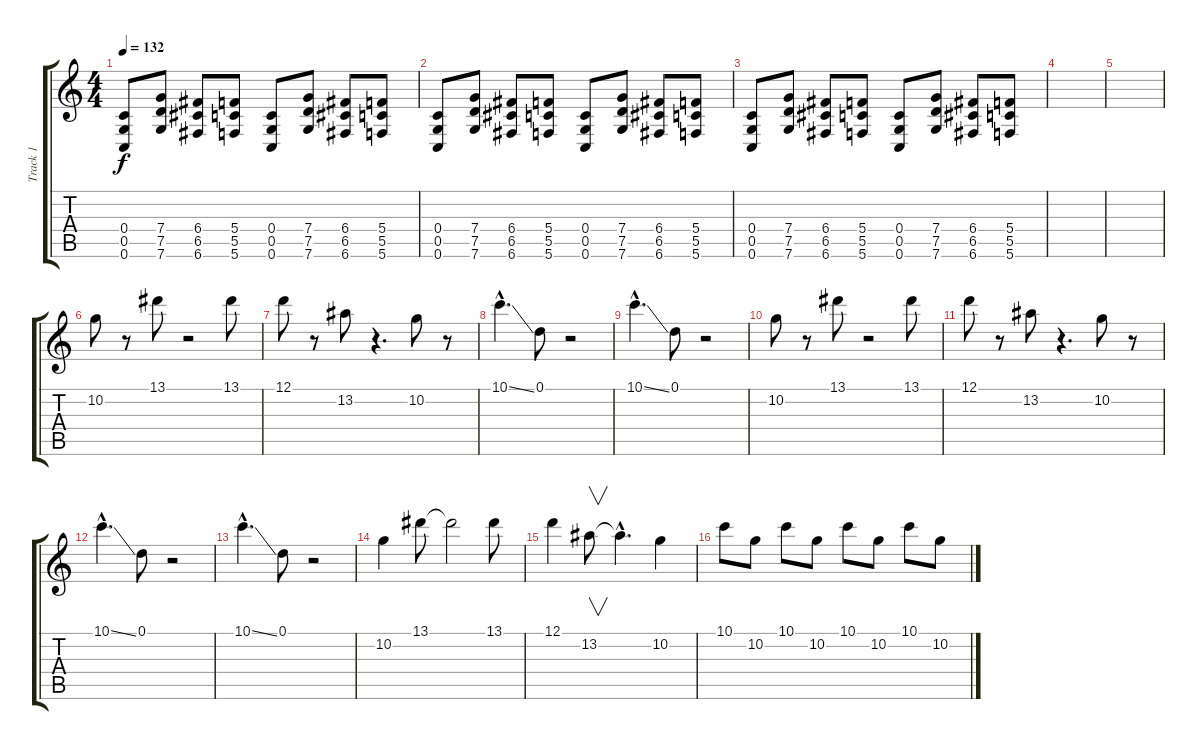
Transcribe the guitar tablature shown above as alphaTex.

\track ("Track 1" "Track 1") {instrument overdrivenguitar}
\staff {score tabs}
\tuning (D4 A3 F3 C3 G2 C2) {hide}
\ts (4 4)
\tempo 132
\clef g2
\ks c
(0.4 0.5 0.6).8{dy f} (7.4 7.5 7.6).8 (6.4 6.5 6.6).8 (5.4 5.5 5.6).8 (0.4 0.5 0.6).8 (7.4 7.5 7.6).8 (6.4 6.5 6.6).8 (5.4 5.5 5.6).8 |
(0.4 0.5 0.6).8 (7.4 7.5 7.6).8 (6.4 6.5 6.6).8 (5.4 5.5 5.6).8 (0.4 0.5 0.6).8 (7.4 7.5 7.6).8 (6.4 6.5 6.6).8 (5.4 5.5 5.6).8 |
(0.4 0.5 0.6).8 (7.4 7.5 7.6).8 (6.4 6.5 6.6).8 (5.4 5.5 5.6).8 (0.4 0.5 0.6).8 (7.4 7.5 7.6).8 (6.4 6.5 6.6).8 (5.4 5.5 5.6).8 |
|
|
10.2.8 r.8 13.1.8 r.2 13.1.8 |
12.1.8 r.8 13.2.8 r.4{d} 10.2.8 r.8 |
10.1{ss hac}.4{d volume 13} 0.1.8{volume 0} r.2 |
10.1{ss hac}.4{d volume 13} 0.1.8{volume 0} r.2 |
10.2.8{volume 13} r.8 13.1.8 r.2 13.1.8 |
12.1.8 r.8 13.2.8 r.4{d} 10.2.8 r.8 |
10.1{ss hac}.4{d volume 13} 0.1.8{volume 0} r.2 |
10.1{ss hac}.4{d volume 13} 0.1.8{volume 0} r.2 |
10.2.4{volume 13} 13.1.8 13.1{t}.2 13.1.8 |
12.1.4 13.2.8{v} 13.2{hac t}.4{d} 10.2.4 |
10.1.8 10.2.8 10.1.8 10.2.8 10.1.8 10.2.8 10.1.8 10.2.8
